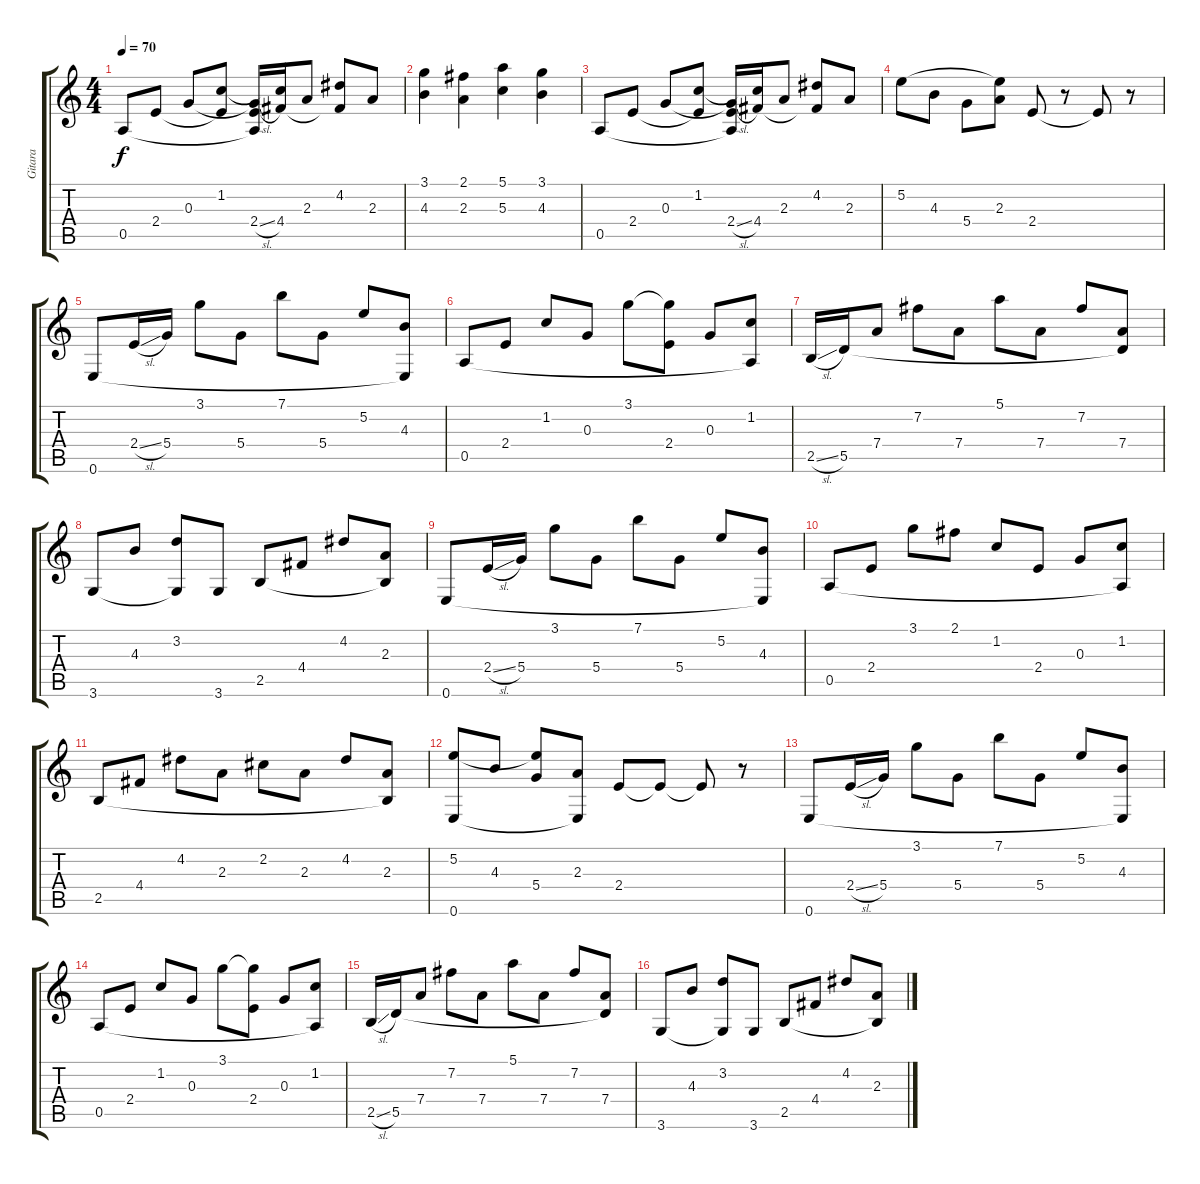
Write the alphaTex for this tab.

\track ("Gitara" "Gitara") {instrument acousticguitarsteel}
\staff {score tabs}
\tuning (E4 B3 G3 D3 A2 E2) {hide}
\ts (4 4)
\tempo 70
\clef g2
\ks c
0.5.8{dy f instrument acousticguitarsteel} 2.4.8 0.3.8 (1.2 2.4{t}).8 (0.3{t} 2.4{sl} 0.5{t}).16 (1.2{t} 4.4).16 2.3.8 (4.2 4.4{t}).8 2.3.8 |
(3.1 4.3).4 (2.1 2.3).4 (5.1 5.3).4 (3.1 4.3).4 |
0.5.8 2.4.8 0.3.8 (1.2 2.4{t}).8 (0.3{t} 2.4{sl} 0.5{t}).16 (1.2{t} 4.4).16 2.3.8 (4.2 4.4{t}).8 2.3.8 |
5.2.8 4.3.8 5.4.8 (5.2{t} 2.3).8 2.4.8 r.8 2.4{t}.8 r.8 |
0.6.8 2.4{sl}.16 5.4.16 3.1.8 5.4.8 7.1.8 5.4.8 5.2.8 (4.3 0.6{t}).8 |
0.5.8 2.4.8 1.2.8 0.3.8 3.1.8 (3.1{t} 2.4).8 0.3.8 (1.2 0.5{t}).8 |
2.5{sl}.16 5.5.16 7.4.8 7.2.8 7.4.8 5.1.8 7.4.8 7.2.8 (7.4 5.5{t}).8 |
3.6.8 4.3.8 (3.2 3.6{t}).8 3.6.8 2.5.8 4.4.8 4.2.8 (2.3 2.5{t}).8 |
0.6.8 2.4{sl}.16 5.4.16 3.1.8 5.4.8 7.1.8 5.4.8 5.2.8 (4.3 0.6{t}).8 |
0.5.8 2.4.8 3.1.8 2.1.8 1.2.8 2.4.8 0.3.8 (1.2 0.5{t}).8 |
2.5.8 4.4.8 4.2.8 2.3.8 2.2.8 2.3.8 4.2.8 (2.3 2.5{t}).8 |
(5.2 0.6).8 4.3.8 (5.2{t} 5.4).8 (2.3 0.6{t}).8 2.4.8 2.4{t}.8 2.4{t}.8 r.8 |
0.6.8 2.4{sl}.16 5.4.16 3.1.8 5.4.8 7.1.8 5.4.8 5.2.8 (4.3 0.6{t}).8 |
0.5.8 2.4.8 1.2.8 0.3.8 3.1.8 (3.1{t} 2.4).8 0.3.8 (1.2 0.5{t}).8 |
2.5{sl}.16 5.5.16 7.4.8 7.2.8 7.4.8 5.1.8 7.4.8 7.2.8 (7.4 5.5{t}).8 |
3.6.8 4.3.8 (3.2 3.6{t}).8 3.6.8 2.5.8 4.4.8 4.2.8 (2.3 2.5{t}).8
